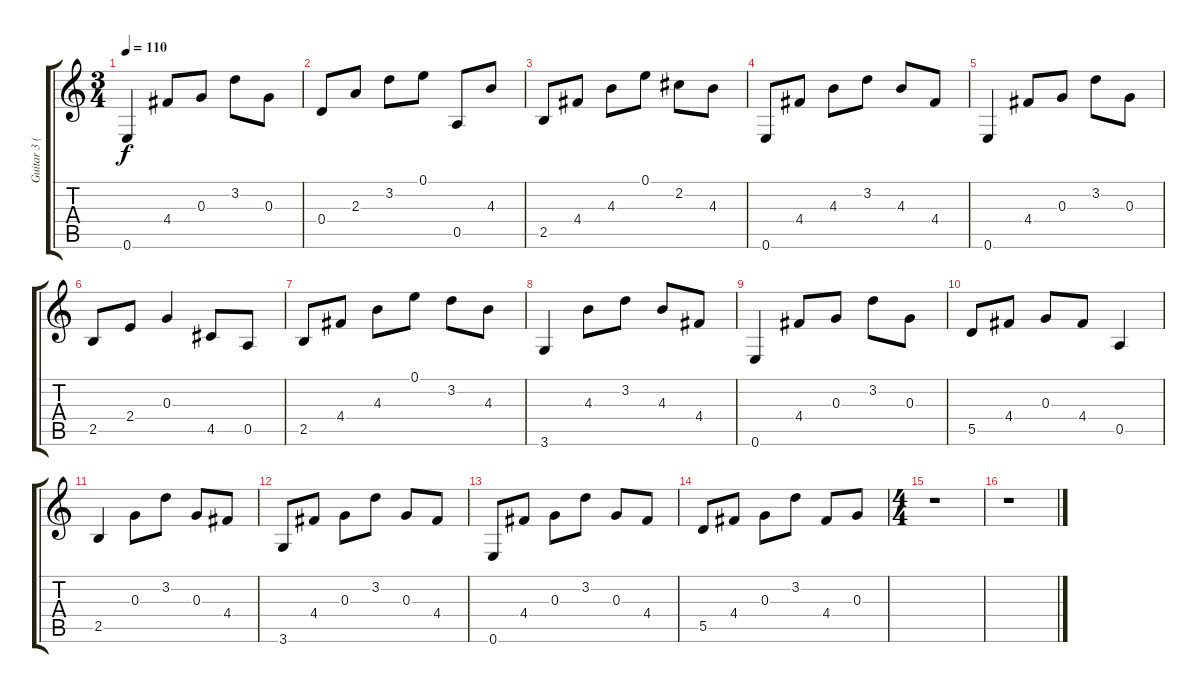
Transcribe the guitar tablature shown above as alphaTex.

\track ("Guitar 3 (clean)" "Guitar 3 (") {instrument electricguitarclean}
\staff {score tabs}
\tuning (E4 B3 G3 D3 A2 E2) {hide}
\ts (3 4)
\tempo 110
\clef g2
\ks c
0.6.4{dy f} 4.4.8 0.3.8 3.2.8 0.3.8 |
0.4.8 2.3.8 3.2.8 0.1.8 0.5.8 4.3.8 |
2.5.8 4.4.8 4.3.8 0.1.8 2.2.8 4.3.8 |
0.6.8 4.4.8 4.3.8 3.2.8 4.3.8 4.4.8 |
0.6.4 4.4.8 0.3.8 3.2.8 0.3.8 |
2.5.8 2.4.8 0.3.4 4.5.8 0.5.8 |
2.5.8 4.4.8 4.3.8 0.1.8 3.2.8 4.3.8 |
3.6.4 4.3.8 3.2.8 4.3.8 4.4.8 |
0.6.4 4.4.8 0.3.8 3.2.8 0.3.8 |
5.5.8 4.4.8 0.3.8 4.4.8 0.5.4 |
2.5.4 0.3.8 3.2.8 0.3.8 4.4.8 |
3.6.8 4.4.8 0.3.8 3.2.8 0.3.8 4.4.8 |
0.6.8 4.4.8 0.3.8 3.2.8 0.3.8 4.4.8 |
5.5.8 4.4.8 0.3.8 3.2.8 4.4.8 0.3.8 |
\ts (4 4)
r.1 |
r.1
